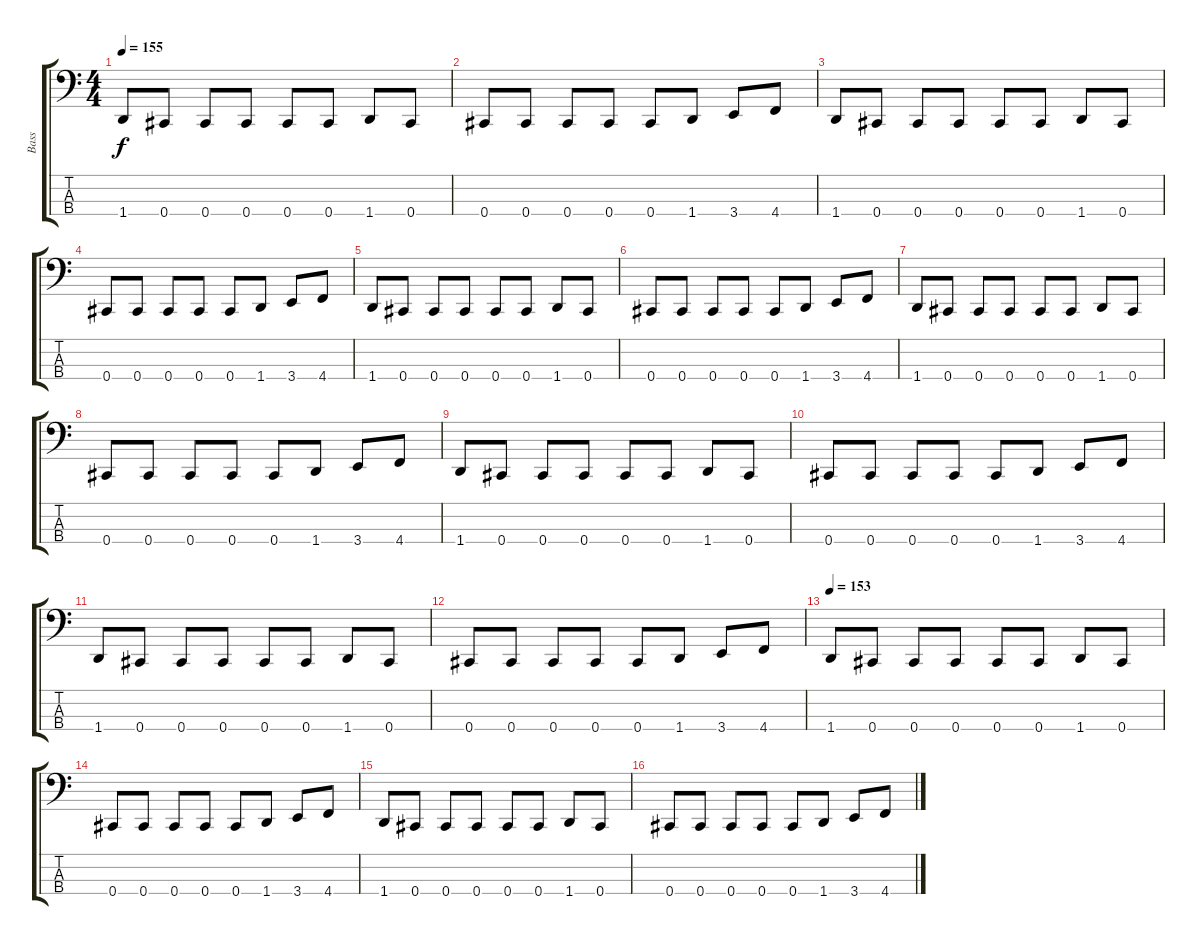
\track ("Bass" "Bass") {instrument electricbassfinger}
\staff {score tabs}
\tuning (E2 B1 Gb1 Db1) {hide}
\ts (4 4)
\tempo 155
\clef f4
\ks c
1.4.8{dy f} 0.4.8 0.4.8 0.4.8 0.4.8 0.4.8 1.4.8 0.4.8 |
0.4.8 0.4.8 0.4.8 0.4.8 0.4.8 1.4.8 3.4.8 4.4.8 |
1.4.8 0.4.8 0.4.8 0.4.8 0.4.8 0.4.8 1.4.8 0.4.8 |
0.4.8 0.4.8 0.4.8 0.4.8 0.4.8 1.4.8 3.4.8 4.4.8 |
1.4.8 0.4.8 0.4.8 0.4.8 0.4.8 0.4.8 1.4.8 0.4.8 |
0.4.8 0.4.8 0.4.8 0.4.8 0.4.8 1.4.8 3.4.8 4.4.8 |
1.4.8 0.4.8 0.4.8 0.4.8 0.4.8 0.4.8 1.4.8 0.4.8 |
0.4.8 0.4.8 0.4.8 0.4.8 0.4.8 1.4.8 3.4.8 4.4.8 |
1.4.8 0.4.8 0.4.8 0.4.8 0.4.8 0.4.8 1.4.8 0.4.8 |
0.4.8 0.4.8 0.4.8 0.4.8 0.4.8 1.4.8 3.4.8 4.4.8 |
1.4.8 0.4.8 0.4.8 0.4.8 0.4.8 0.4.8 1.4.8 0.4.8 |
0.4.8 0.4.8 0.4.8 0.4.8 0.4.8 1.4.8 3.4.8 4.4.8 |
\tempo 153
1.4.8 0.4.8 0.4.8 0.4.8 0.4.8 0.4.8 1.4.8 0.4.8 |
0.4.8 0.4.8 0.4.8 0.4.8 0.4.8 1.4.8 3.4.8 4.4.8 |
1.4.8 0.4.8 0.4.8 0.4.8 0.4.8 0.4.8 1.4.8 0.4.8 |
0.4.8 0.4.8 0.4.8 0.4.8 0.4.8 1.4.8 3.4.8 4.4.8
